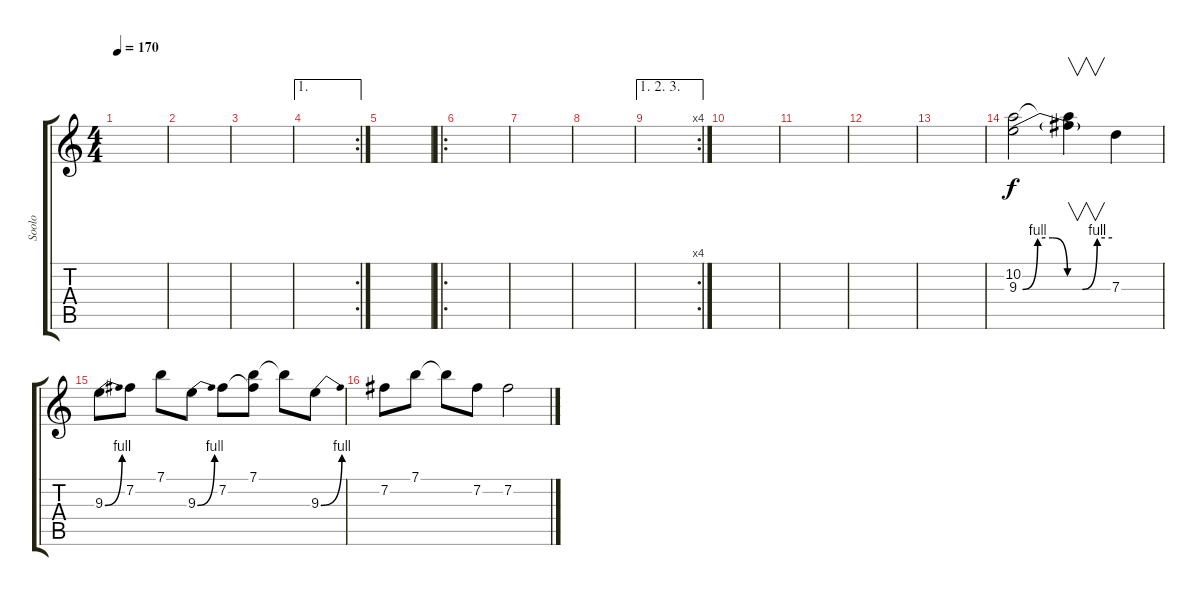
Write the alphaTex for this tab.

\track ("Soolo" "Soolo") {instrument distortionguitar}
\staff {score tabs}
\tuning (E4 B3 G3 D3 A2 E2) {hide}
\ts (4 4)
\tempo 170
\clef g2
\ks c
|
|
|
\ae 1
\rc 2
|
|
\ro
|
|
|
\ae (1 2 3)
\rc 4
|
|
|
|
|
(10.2 9.3{be (custom 0 0 10 4 20 4 30 0 40 0 50 4 60 4)}).2 (10.2{t} 9.3{t}).4{v} 7.3.4 |
9.3{be (bend 0 0 60 4)}.8 7.2.8 7.1.8 9.3{be (bend 0 0 60 4)}.8 7.2.8 (7.1 7.2{t}).8 7.1{t}.8 9.3{be (bend 0 0 60 4)}.8 |
7.2.8 7.1.8 7.1{t}.8 7.2.8 7.2.2
